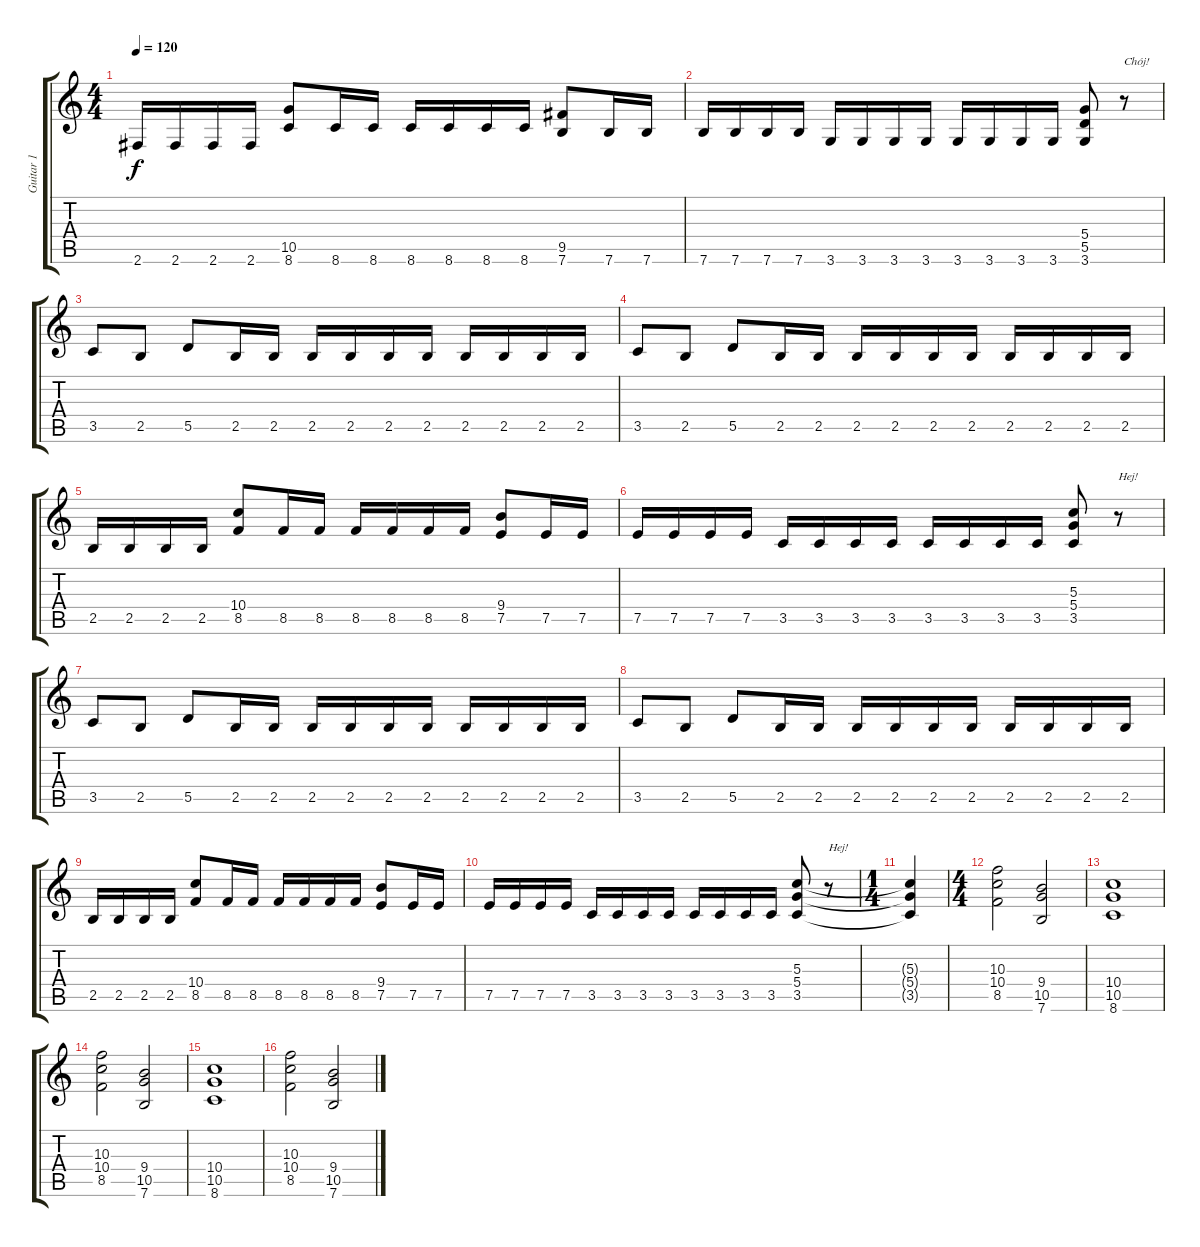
\track ("Guitar 1" "Guitar 1") {instrument distortionguitar}
\staff {score tabs}
\tuning (E4 B3 G3 D3 A2 E2) {hide}
\ts (4 4)
\tempo 120
\clef g2
\ks c
2.6.16{dy f} 2.6.16 2.6.16 2.6.16 (10.5 8.6).8 8.6.16 8.6.16 8.6.16 8.6.16 8.6.16 8.6.16 (9.5 7.6).8 7.6.16 7.6.16 |
7.6.16 7.6.16 7.6.16 7.6.16 3.6.16 3.6.16 3.6.16 3.6.16 3.6.16 3.6.16 3.6.16 3.6.16 (5.4 5.5 3.6).8 r.8{txt "Chój!"} |
3.5.8 2.5.8 5.5.8 2.5.16 2.5.16 2.5.16 2.5.16 2.5.16 2.5.16 2.5.16 2.5.16 2.5.16 2.5.16 |
3.5.8 2.5.8 5.5.8 2.5.16 2.5.16 2.5.16 2.5.16 2.5.16 2.5.16 2.5.16 2.5.16 2.5.16 2.5.16 |
2.5.16 2.5.16 2.5.16 2.5.16 (10.4 8.5).8 8.5.16 8.5.16 8.5.16 8.5.16 8.5.16 8.5.16 (9.4 7.5).8 7.5.16 7.5.16 |
7.5.16 7.5.16 7.5.16 7.5.16 3.5.16 3.5.16 3.5.16 3.5.16 3.5.16 3.5.16 3.5.16 3.5.16 (5.3 5.4 3.5).8 r.8{txt "Hej!"} |
3.5.8 2.5.8 5.5.8 2.5.16 2.5.16 2.5.16 2.5.16 2.5.16 2.5.16 2.5.16 2.5.16 2.5.16 2.5.16 |
3.5.8 2.5.8 5.5.8 2.5.16 2.5.16 2.5.16 2.5.16 2.5.16 2.5.16 2.5.16 2.5.16 2.5.16 2.5.16 |
2.5.16 2.5.16 2.5.16 2.5.16 (10.4 8.5).8 8.5.16 8.5.16 8.5.16 8.5.16 8.5.16 8.5.16 (9.4 7.5).8 7.5.16 7.5.16 |
7.5.16 7.5.16 7.5.16 7.5.16 3.5.16 3.5.16 3.5.16 3.5.16 3.5.16 3.5.16 3.5.16 3.5.16 (5.3 5.4 3.5).8 r.8{txt "Hej!"} |
\ts (1 4)
(5.3{t} 5.4{t} 3.5{t}).4 |
\ts (4 4)
(10.3 10.4 8.5).2 (9.4 10.5 7.6).2 |
(10.4 10.5 8.6).1 |
(10.3 10.4 8.5).2 (9.4 10.5 7.6).2 |
(10.4 10.5 8.6).1 |
(10.3 10.4 8.5).2 (9.4 10.5 7.6).2
